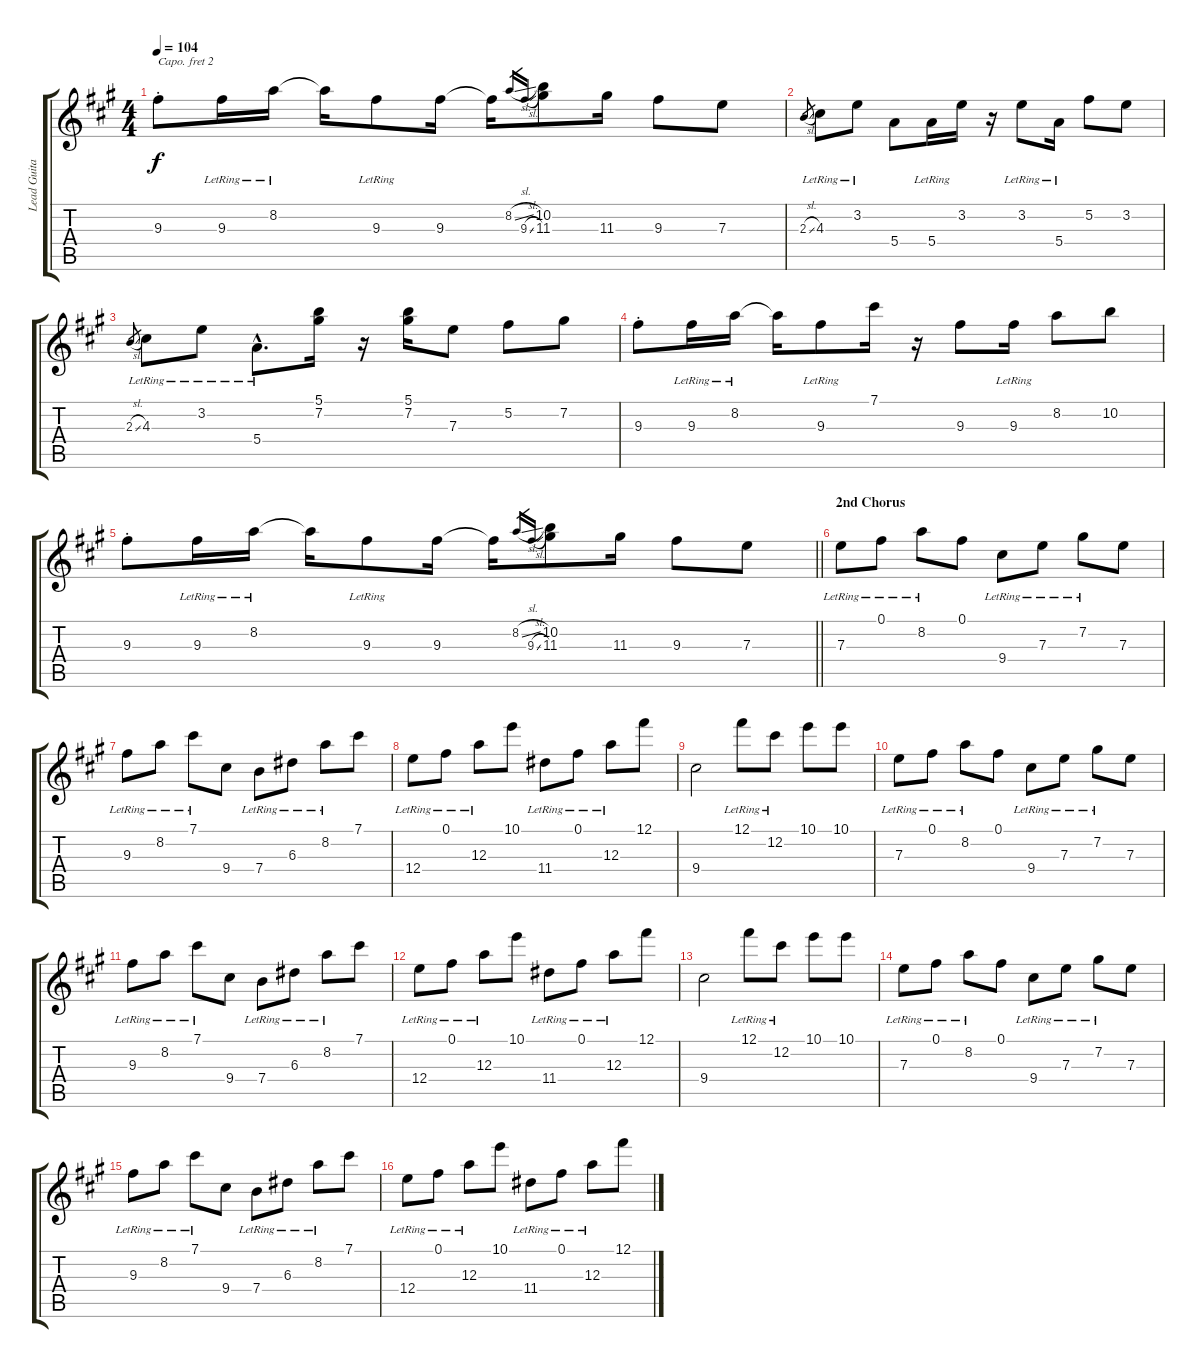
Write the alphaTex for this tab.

\track ("Lead Guitar 1" "Lead Guita") {instrument electricguitarjazz}
\staff {score tabs}
\capo 2
\tuning (E4 B3 G3 D3 A2 E2) {hide}
\ts (4 4)
\tempo 104
\clef g2
\ks a
9.3{st}.8{dy f} 9.3{lr}.16 8.2{lr}.16 8.2{t}.16 9.3{lr}.8 9.3.16 9.3{t}.16 8.2{sl}.16{gr} 9.3{sl}.16{gr} (10.2 11.3).8 11.3.16 9.3.8 7.3.8 |
2.3{sl}.8{gr} 4.3{lr}.8 3.2{lr}.8 5.4.8 5.4{lr}.16 3.2.16 r.16 3.2{lr}.8 5.4{lr}.16 5.2.8 3.2.8 |
2.3{sl}.8{gr} 4.3{lr}.8 3.2{lr}.8 5.4{hac lr}.8{d} (5.1 7.2).16 r.16 (5.1 7.2).16 7.3.8 5.2.8 7.2.8 |
9.3{st}.8 9.3{lr}.16 8.2{lr}.16 8.2{t}.16 9.3{lr}.8 7.1.16 r.16 9.3.8 9.3{lr}.16 8.2.8 10.2.8 |
\barLineRight lightlight
9.3{st}.8 9.3{lr}.16 8.2{lr}.16 8.2{t}.16 9.3{lr}.8 9.3.16 9.3{t}.16 8.2{sl}.16{gr} 9.3{sl}.16{gr} (10.2 11.3).8 11.3.16 9.3.8 7.3.8 |
\section ("" "2nd Chorus")
7.3{lr}.8 0.1{lr}.8 8.2{lr}.8 0.1.8 9.4{lr}.8 7.3{lr}.8 7.2{lr}.8 7.3.8 |
9.3{lr}.8 8.2{lr}.8 7.1{lr}.8 9.4.8 7.4{lr}.8 6.3{lr}.8 8.2{lr}.8 7.1.8 |
12.4{lr}.8 0.1{lr}.8 12.3{lr}.8 10.1.8 11.4{lr}.8 0.1{lr}.8 12.3{lr}.8 12.1.8 |
9.4.2 12.1{lr}.8 12.2{lr}.8 10.1.8 10.1.8 |
7.3{lr}.8 0.1{lr}.8 8.2{lr}.8 0.1.8 9.4{lr}.8 7.3{lr}.8 7.2{lr}.8 7.3.8 |
9.3{lr}.8 8.2{lr}.8 7.1{lr}.8 9.4.8 7.4{lr}.8 6.3{lr}.8 8.2{lr}.8 7.1.8 |
12.4{lr}.8 0.1{lr}.8 12.3{lr}.8 10.1.8 11.4{lr}.8 0.1{lr}.8 12.3{lr}.8 12.1.8 |
9.4.2 12.1{lr}.8 12.2{lr}.8 10.1.8 10.1.8 |
7.3{lr}.8 0.1{lr}.8 8.2{lr}.8 0.1.8 9.4{lr}.8 7.3{lr}.8 7.2{lr}.8 7.3.8 |
9.3{lr}.8 8.2{lr}.8 7.1{lr}.8 9.4.8 7.4{lr}.8 6.3{lr}.8 8.2{lr}.8 7.1.8 |
12.4{lr}.8 0.1{lr}.8 12.3{lr}.8 10.1.8 11.4{lr}.8 0.1{lr}.8 12.3{lr}.8 12.1.8
